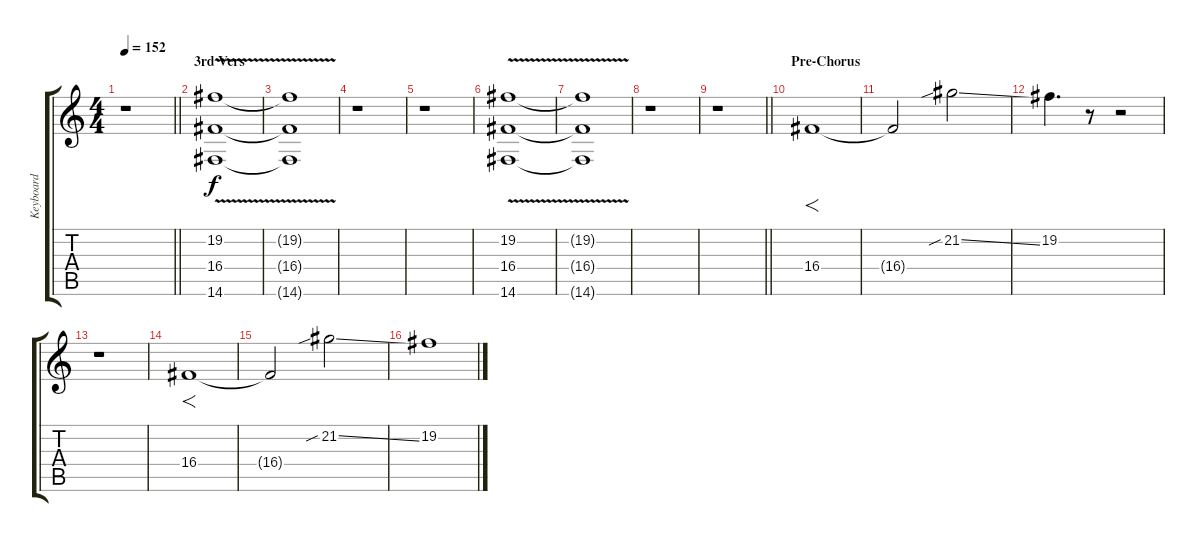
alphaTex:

\track ("Keyboard" "Keyboard") {instrument pad4choir}
\staff {score tabs}
\tuning (E4 B3 G3 D3 A2 E2) {hide}
\ts (4 4)
\tempo 152
\clef g2
\barLineRight lightlight
\ks c
r.1{dy f} |
\section ("" "3rd Vers")
(19.2{v} 16.4 14.6{v}).1{volume 5 instrument pad4choir} |
(19.2{t} 16.4{t} 14.6{t}).1 |
r.1 |
r.1 |
(19.2{v} 16.4 14.6{v}).1 |
(19.2{t} 16.4{t} 14.6{t}).1 |
r.1 |
\barLineRight lightlight
r.1 |
\section ("" "Pre-Chorus")
16.4.1{f volume 9 instrument lead2sawtooth} |
16.4{t}.2 21.2{sib ss}.2 |
19.2.4{d} r.8 r.2 |
r.1 |
16.4.1{f} |
16.4{t}.2 21.2{sib ss}.2 |
19.2.1{volume 11}
